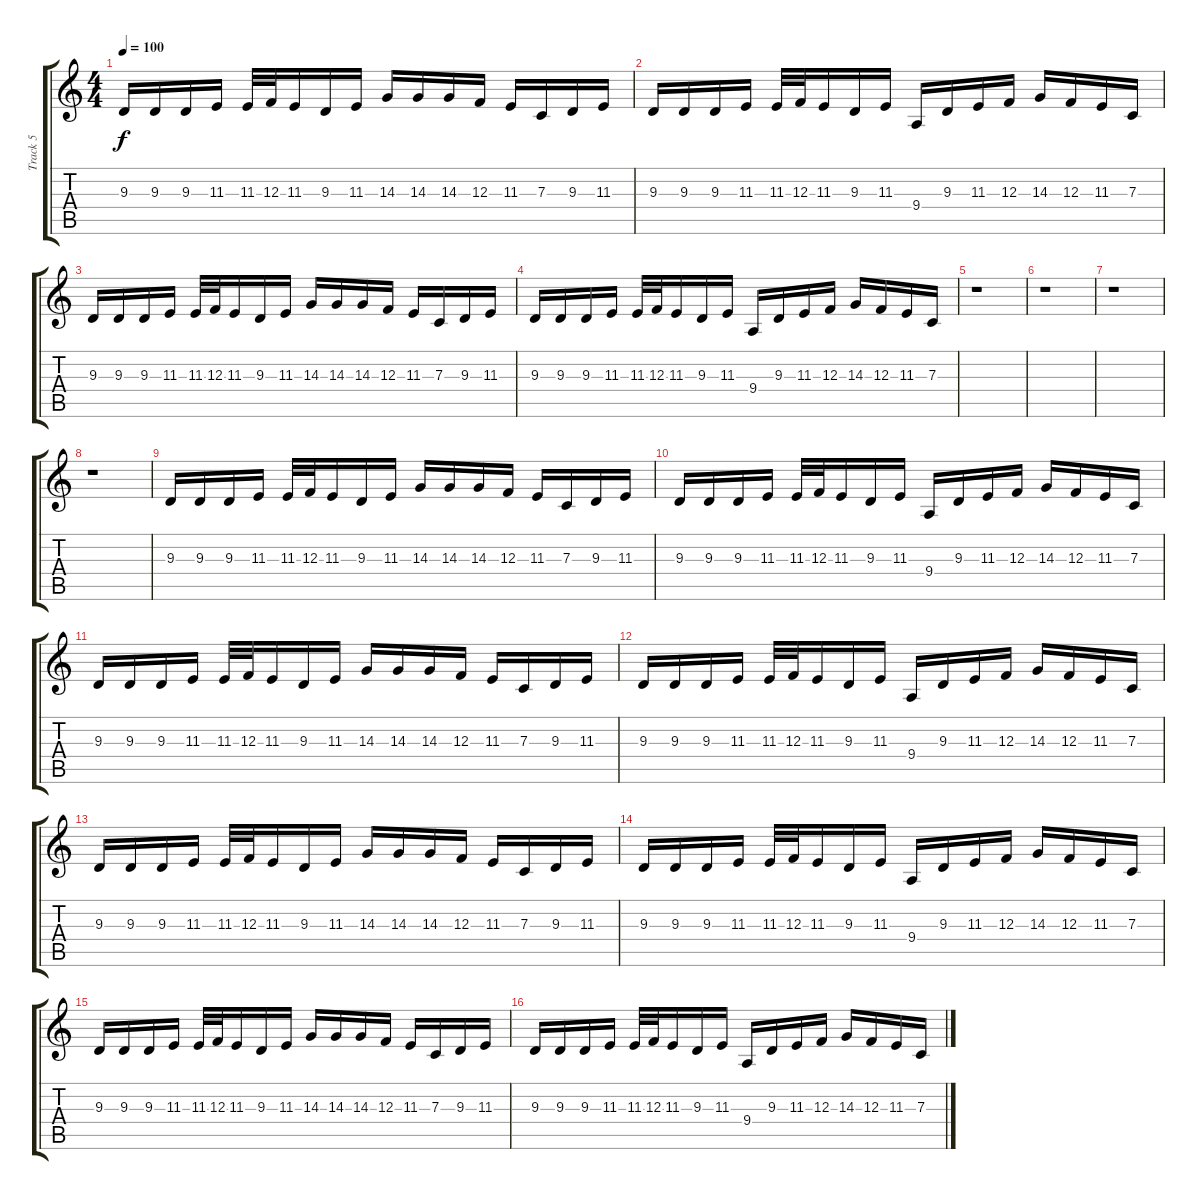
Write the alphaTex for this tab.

\track ("Track 5" "Track 5") {instrument accordion}
\staff {score tabs}
\tuning (D4 A3 F3 C3 G2 D2) {hide}
\ts (4 4)
\tempo 100
\clef g2
\ks c
9.3.16{dy f} 9.3.16 9.3.16 11.3.16 11.3.32 12.3.32 11.3.16 9.3.16 11.3.16 14.3.16 14.3.16 14.3.16 12.3.16 11.3.16 7.3.16 9.3.16 11.3.16 |
9.3.16 9.3.16 9.3.16 11.3.16 11.3.32 12.3.32 11.3.16 9.3.16 11.3.16 9.4.16 9.3.16 11.3.16 12.3.16 14.3.16 12.3.16 11.3.16 7.3.16 |
9.3.16 9.3.16 9.3.16 11.3.16 11.3.32 12.3.32 11.3.16 9.3.16 11.3.16 14.3.16 14.3.16 14.3.16 12.3.16 11.3.16 7.3.16 9.3.16 11.3.16 |
9.3.16 9.3.16 9.3.16 11.3.16 11.3.32 12.3.32 11.3.16 9.3.16 11.3.16 9.4.16 9.3.16 11.3.16 12.3.16 14.3.16 12.3.16 11.3.16 7.3.16 |
r.1 |
r.1 |
r.1 |
r.1 |
9.3.16 9.3.16 9.3.16 11.3.16 11.3.32 12.3.32 11.3.16 9.3.16 11.3.16 14.3.16 14.3.16 14.3.16 12.3.16 11.3.16 7.3.16 9.3.16 11.3.16 |
9.3.16 9.3.16 9.3.16 11.3.16 11.3.32 12.3.32 11.3.16 9.3.16 11.3.16 9.4.16 9.3.16 11.3.16 12.3.16 14.3.16 12.3.16 11.3.16 7.3.16 |
9.3.16 9.3.16 9.3.16 11.3.16 11.3.32 12.3.32 11.3.16 9.3.16 11.3.16 14.3.16 14.3.16 14.3.16 12.3.16 11.3.16 7.3.16 9.3.16 11.3.16 |
9.3.16 9.3.16 9.3.16 11.3.16 11.3.32 12.3.32 11.3.16 9.3.16 11.3.16 9.4.16 9.3.16 11.3.16 12.3.16 14.3.16 12.3.16 11.3.16 7.3.16 |
9.3.16 9.3.16 9.3.16 11.3.16 11.3.32 12.3.32 11.3.16 9.3.16 11.3.16 14.3.16 14.3.16 14.3.16 12.3.16 11.3.16 7.3.16 9.3.16 11.3.16 |
9.3.16 9.3.16 9.3.16 11.3.16 11.3.32 12.3.32 11.3.16 9.3.16 11.3.16 9.4.16 9.3.16 11.3.16 12.3.16 14.3.16 12.3.16 11.3.16 7.3.16 |
9.3.16 9.3.16 9.3.16 11.3.16 11.3.32 12.3.32 11.3.16 9.3.16 11.3.16 14.3.16 14.3.16 14.3.16 12.3.16 11.3.16 7.3.16 9.3.16 11.3.16 |
9.3.16 9.3.16 9.3.16 11.3.16 11.3.32 12.3.32 11.3.16 9.3.16 11.3.16 9.4.16 9.3.16 11.3.16 12.3.16 14.3.16 12.3.16 11.3.16 7.3.16
